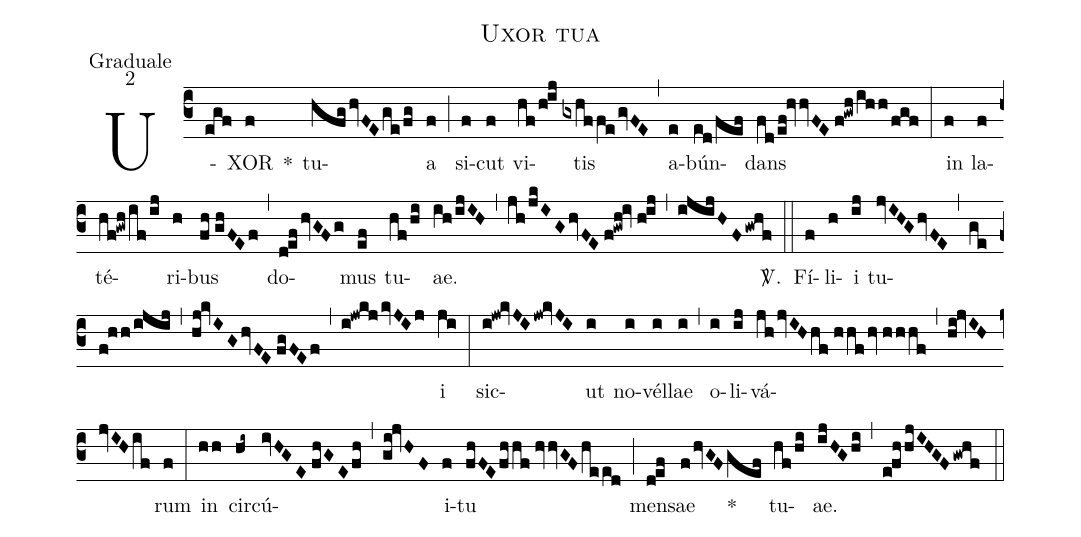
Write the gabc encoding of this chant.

name:Uxor tua;
office-part:Graduale;
mode:2;
%%
(c3) U(egf)XOR(f) *() tu(hfghvFEge/fg)a(f) (;) si(f)cut(f) vi(hf/h!ij)tis(gxhffegvFE) (,) a(e)bún(ed/fef)dans(fd/ef!hvvFE//f!gwh/ihh/fgf) (:) in(f) la(f)té(hf!gwh/if/ij)ri(h)bus(fh//ghFEf) (,) do(d!efhvGFg)mus(ef) tu(hf/hi)ae.(ih/ijIH) (,) (jh/jkIGhvFE//f!gwh!iv//h!ij) (,) (ijijHFgwhf) <sp>V/</sp>.(::) Fí(f)li(h)i(ij) tu(jvIHGhvFE,ge/f!hh/ijij,hj!kvIGhvFE//fgFEf,i!jwkjkvJIj)i(ji) (:) sic(i!jw!kvJIjw!kvJI)ut(i) no(i)vél(i)lae(i) (,) o(i)li(ij)vá(jhjvIHhf//hhfhv//hhhf,hi!jvIHjvIHif)rum(f) (:) in(hh) cir(hi~)cú(ivHGE//fhGEfh,gi!jvHF)i(f)tu(fhFEfhhf//hvvGFheed) (;) men(d!ef)sae(fhvGFgef) *() tu(hf/hi)ae.(ijHGhi) (,) (e!fhhjIHGFgwhf) (::)
